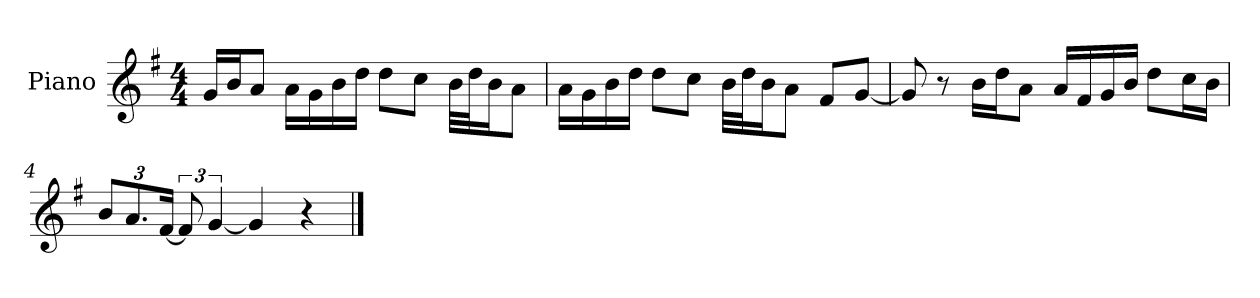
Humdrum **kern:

**kern
*part1
*staff1
*I"Piano
*I'P-no
*clefG2
*k[f#]
*M4/4
*MM90
=1
16g/LL
16b/J
8a/J
16a\LL
16g\
16b\
16dd\JJ
8dd\L
8cc\J
32b\LLL
32dd\J
16b\J
8a\J
=2
16a\LL
16g\
16b\
16dd\JJ
8dd\L
8cc\J
32b\LLL
32dd\J
16b\J
8a\J
8f#/L
[8g/J
=3
8g/]
8r
16b\LL
16dd\J
8a\J
16a/LL
16f#/
16g/
16b/JJ
8dd\L
16cc\L
16b\JJ
!!LO:LB:g=z
=4
*Xbrackettup
12b/L
12.a/
[24f#/Jk
*brackettup
12f#/]
[6g/
4g/]
4r
==
*-
